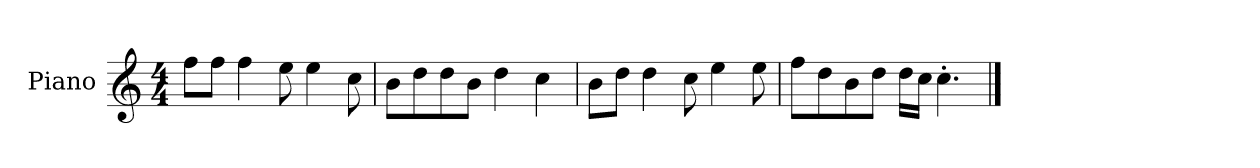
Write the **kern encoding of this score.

**kern
*part1
*staff1
*I"Piano
*I'P-no
*clefG2
*k[]
*M4/4
*MM90
=1
8ff\L
8ff\J
4ff\
8ee\
4ee\
8cc\
=2
8b\L
8dd\
8dd\
8b\J
4dd\
4cc\
=3
8b\L
8dd\J
4dd\
8cc\
4ee\
8ee\
=4
8ff\L
8dd\
8b\
8dd\J
16dd\LL
16cc\JJ
4.cc'\
==
*-
